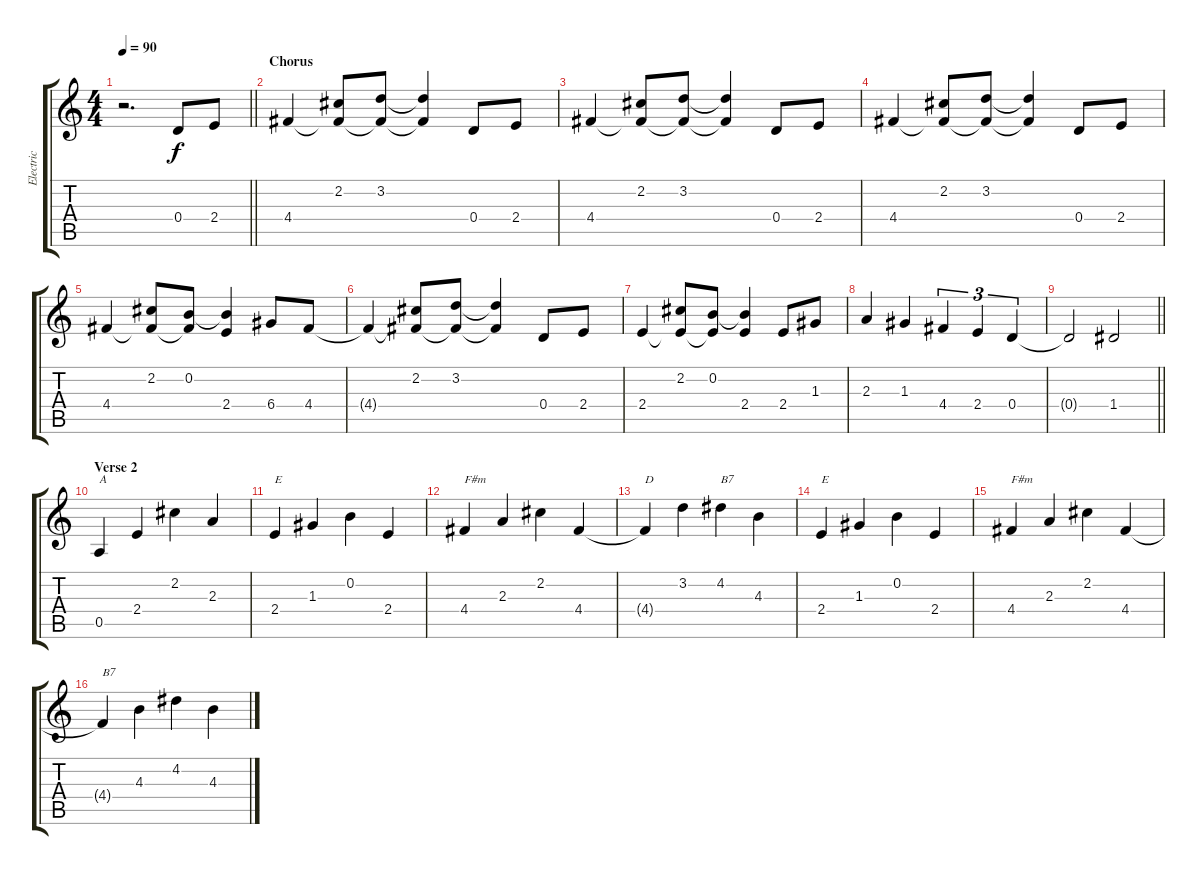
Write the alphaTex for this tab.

\track ("Electric" "Electric") {instrument overdrivenguitar}
\staff {score tabs}
\tuning (E4 B3 G3 D3 A2 E2) {hide}
\ts (4 4)
\tempo 90
\clef g2
\barLineRight lightlight
\ks c
r.2{d dy f} 0.4.8 2.4.8 |
\section ("" "Chorus")
4.4.4 (2.2 4.4{t}).8 (3.2 4.4{t}).8 (3.2{t} 4.4{t}).4 0.4.8 2.4.8 |
4.4.4 (2.2 4.4{t}).8 (3.2 4.4{t}).8 (3.2{t} 4.4{t}).4 0.4.8 2.4.8 |
4.4.4 (2.2 4.4{t}).8 (3.2 4.4{t}).8 (3.2{t} 4.4{t}).4 0.4.8 2.4.8 |
4.4.4 (2.2 4.4{t}).8 (0.2 4.4{t}).8 (0.2{t} 2.4).4 6.4.8 4.4.8 |
4.4{t}.4 (2.2 4.4{t}).8 (3.2 4.4{t}).8 (3.2{t} 4.4{t}).4 0.4.8 2.4.8 |
2.4.4 (2.2 2.4{t}).8 (0.2 2.4{t}).8 (0.2{t} 2.4).4 2.4.8 1.3.8 |
2.3.4 1.3.4 4.4.4{tu (3 2)} 2.4.4{tu (3 2)} 0.4.4{tu (3 2)} |
\barLineRight lightlight
0.4{t}.2 1.4.2 |
\section ("" "Verse 2")
0.5.4{txt "A"} 2.4.4 2.2.4 2.3.4 |
2.4.4{txt "E"} 1.3.4 0.2.4 2.4.4 |
4.4.4{txt "F#m"} 2.3.4 2.2.4 4.4.4 |
4.4{t}.4{txt "D"} 3.2.4 4.2.4{txt "B7"} 4.3.4 |
2.4.4{txt "E"} 1.3.4 0.2.4 2.4.4 |
4.4.4{txt "F#m"} 2.3.4 2.2.4 4.4.4 |
4.4{t}.4{txt "B7"} 4.3.4 4.2.4 4.3.4
